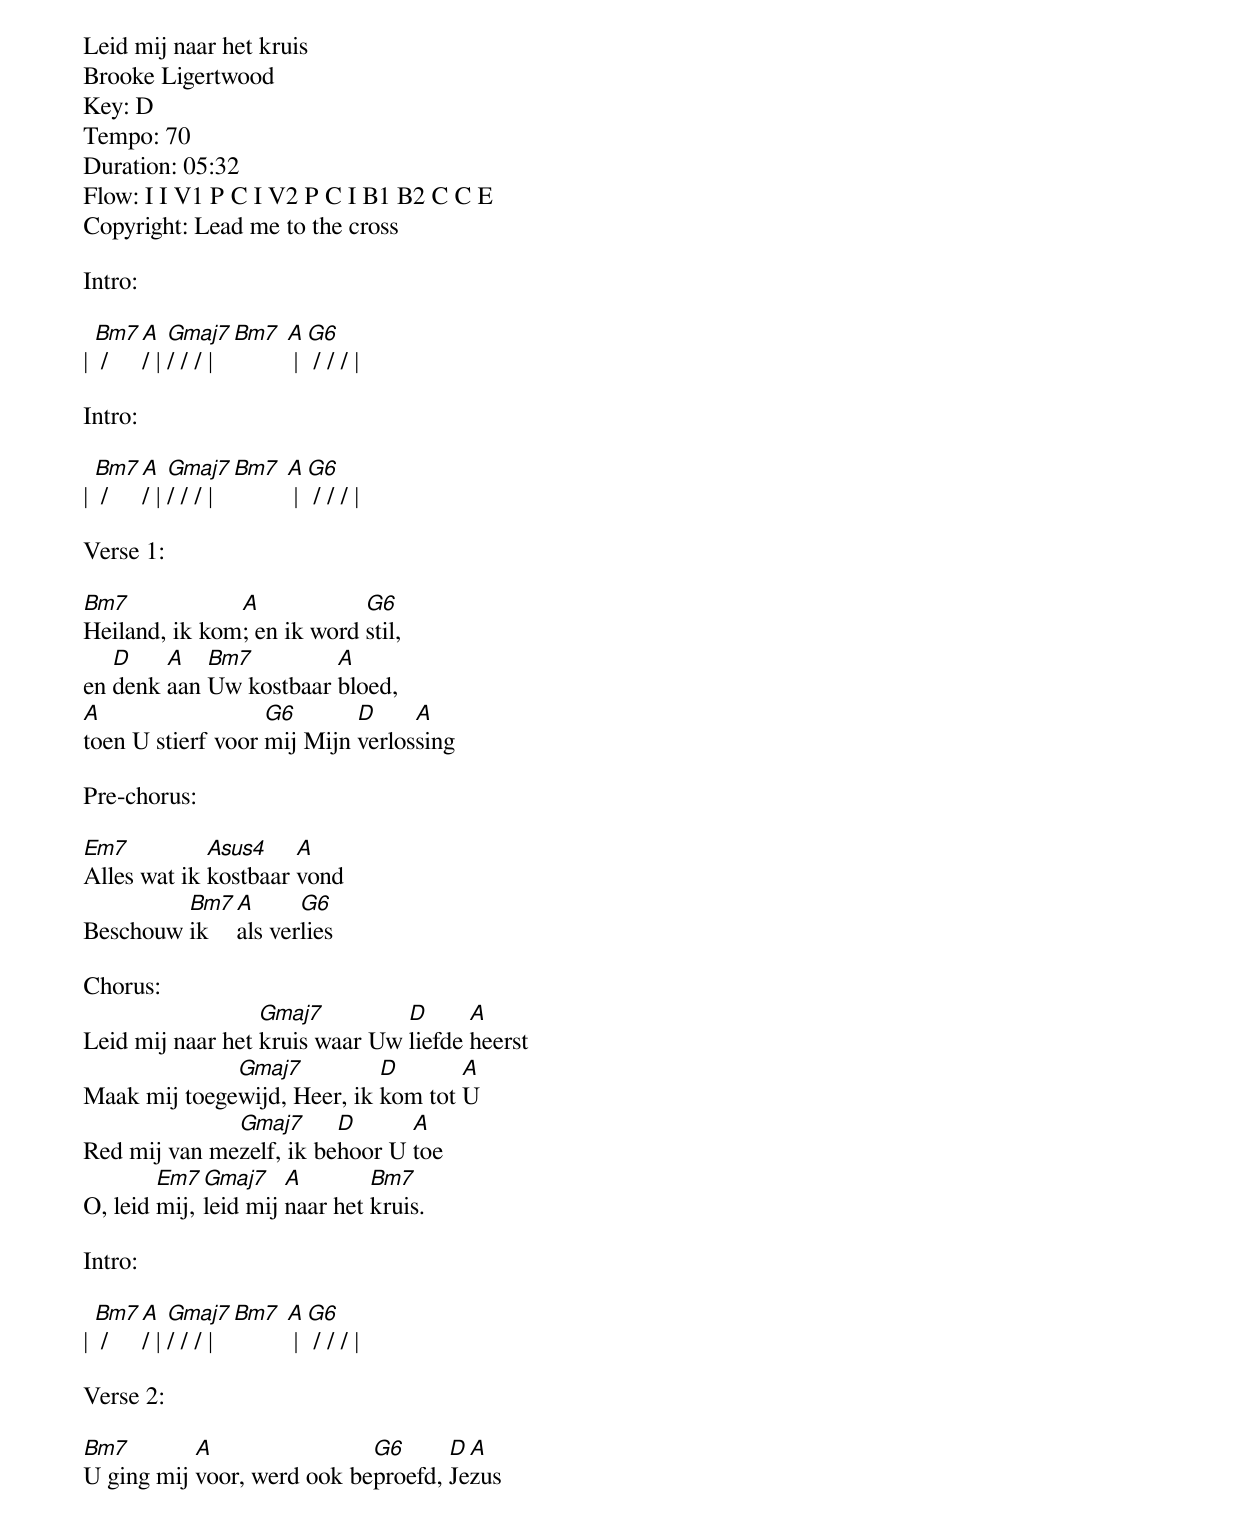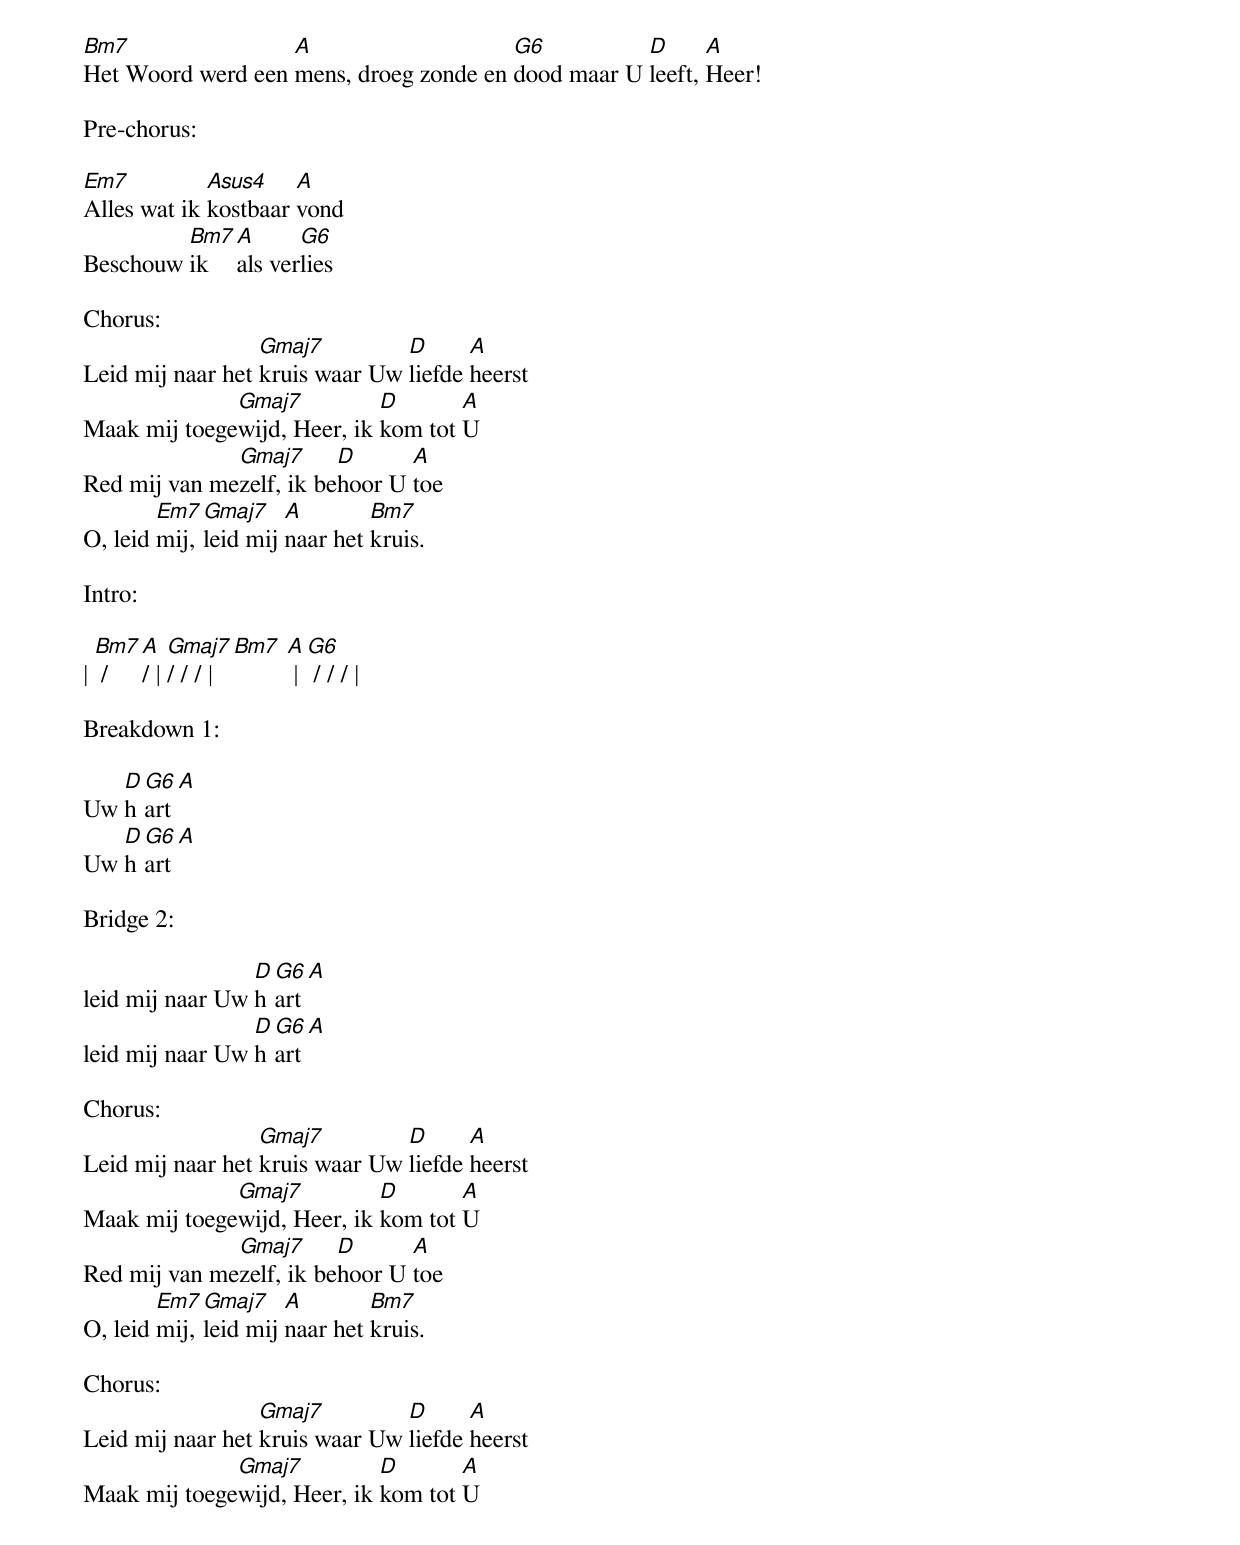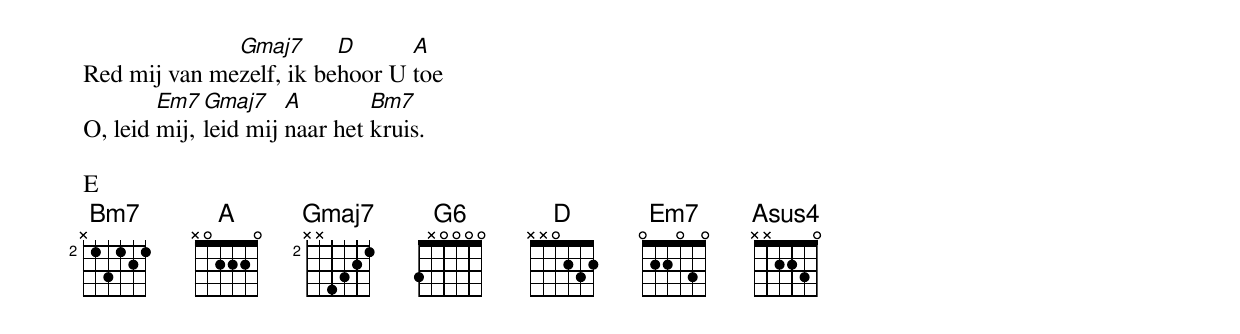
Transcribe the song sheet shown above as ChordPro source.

Leid mij naar het kruis
Brooke Ligertwood
Key: D
Tempo: 70
Duration: 05:32
Flow: I I V1 P C I V2 P C I B1 B2 C C E
Copyright: Lead me to the cross

Intro:

| [Bm7] / [A]/ | [Gmaj7]/ / / |  [Bm7] [A] | [G6] / / / |

Intro:

| [Bm7] / [A]/ | [Gmaj7]/ / / |  [Bm7] [A] | [G6] / / / |

Verse 1:

[Bm7]Heiland, ik kom[A]; en ik word [G6]stil,
en [D]denk [A]aan [Bm7]Uw kostbaar [A]bloed,
[A]toen U stierf voor [G6]mij Mijn [D]verlos[A]sing

Pre-chorus:

[Em7]Alles wat ik [Asus4]kostbaar [A]vond
Beschouw [Bm7]ik [A]als ver[G6]lies

Chorus:
Leid mij naar het [Gmaj7]kruis waar Uw [D]liefde [A]heerst
Maak mij toege[Gmaj7]wijd, Heer, ik [D]kom tot [A]U
Red mij van me[Gmaj7]zelf, ik be[D]hoor U [A]toe
O, leid [Em7]mij, [Gmaj7]leid mij [A]naar het [Bm7]kruis.

Intro:

| [Bm7] / [A]/ | [Gmaj7]/ / / |  [Bm7] [A] | [G6] / / / |

Verse 2:

[Bm7]U ging mij [A]voor, werd ook be[G6]proefd, [D]Je[A]zus
[Bm7]Het Woord werd een [A]mens, droeg zonde en [G6]dood maar U [D]leeft, [A]Heer!

Pre-chorus:

[Em7]Alles wat ik [Asus4]kostbaar [A]vond
Beschouw [Bm7]ik [A]als ver[G6]lies

Chorus:
Leid mij naar het [Gmaj7]kruis waar Uw [D]liefde [A]heerst
Maak mij toege[Gmaj7]wijd, Heer, ik [D]kom tot [A]U
Red mij van me[Gmaj7]zelf, ik be[D]hoor U [A]toe
O, leid [Em7]mij, [Gmaj7]leid mij [A]naar het [Bm7]kruis.

Intro:

| [Bm7] / [A]/ | [Gmaj7]/ / / |  [Bm7] [A] | [G6] / / / |

Breakdown 1:

Uw [D]h[G6]art[A]
Uw [D]h[G6]art[A]

Bridge 2:

leid mij naar Uw [D]h[G6]art[A]
leid mij naar Uw [D]h[G6]art[A]

Chorus:
Leid mij naar het [Gmaj7]kruis waar Uw [D]liefde [A]heerst
Maak mij toege[Gmaj7]wijd, Heer, ik [D]kom tot [A]U
Red mij van me[Gmaj7]zelf, ik be[D]hoor U [A]toe
O, leid [Em7]mij, [Gmaj7]leid mij [A]naar het [Bm7]kruis.

Chorus:
Leid mij naar het [Gmaj7]kruis waar Uw [D]liefde [A]heerst
Maak mij toege[Gmaj7]wijd, Heer, ik [D]kom tot [A]U
Red mij van me[Gmaj7]zelf, ik be[D]hoor U [A]toe
O, leid [Em7]mij, [Gmaj7]leid mij [A]naar het [Bm7]kruis.

E
